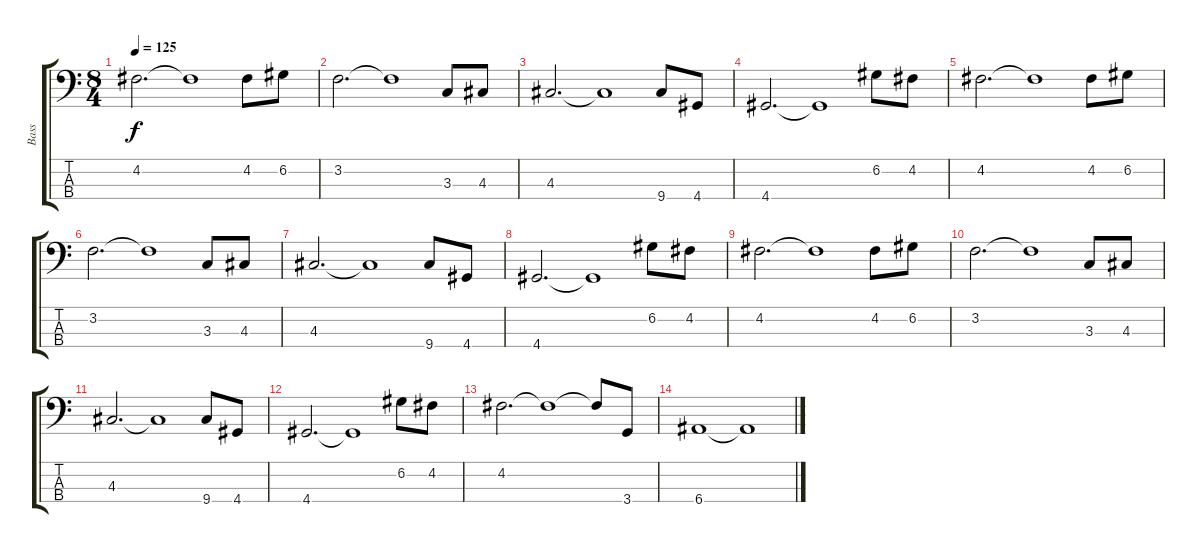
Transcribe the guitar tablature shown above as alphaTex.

\track ("Bass" "Bass") {instrument electricbassfinger}
\staff {score tabs}
\tuning (G2 D2 A1 E1) {hide}
\ts (8 4)
\tempo 125
\clef f4
\ks c
4.2.2{d dy f} 4.2{t}.1 4.2.8 6.2.8 |
3.2.2{d} 3.2{t}.1 3.3.8 4.3.8 |
4.3.2{d} 4.3{t}.1 9.4.8 4.4.8 |
4.4.2{d} 4.4{t}.1 6.2.8 4.2.8 |
4.2.2{d} 4.2{t}.1 4.2.8 6.2.8 |
3.2.2{d} 3.2{t}.1 3.3.8 4.3.8 |
4.3.2{d} 4.3{t}.1 9.4.8 4.4.8 |
4.4.2{d} 4.4{t}.1 6.2.8 4.2.8 |
4.2.2{d} 4.2{t}.1 4.2.8 6.2.8 |
3.2.2{d} 3.2{t}.1 3.3.8 4.3.8 |
4.3.2{d} 4.3{t}.1 9.4.8 4.4.8 |
4.4.2{d} 4.4{t}.1 6.2.8 4.2.8 |
4.2.2{d} 4.2{t}.1 4.2{t}.8 3.4.8 |
6.4.1 6.4{t}.1
